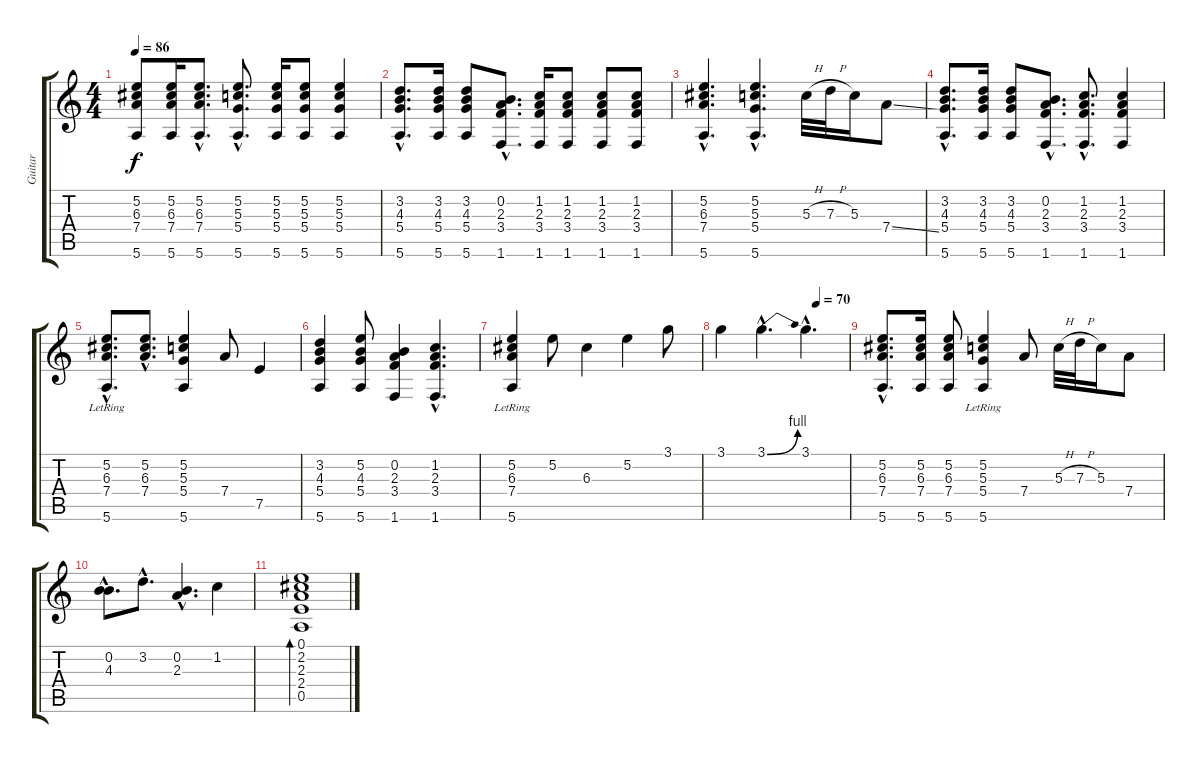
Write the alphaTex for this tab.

\track ("Guitar" "Guitar") {instrument electricguitarclean}
\staff {score tabs}
\tuning (E4 B3 G3 D3 A2 E2) {hide}
\ts (4 4)
\tempo 86
\clef g2
\ks c
(5.2 6.3 7.4 5.6).8{dy f} (5.2 6.3 7.4 5.6).16 (5.2{hac} 6.3{hac} 7.4{hac} 5.6{hac}).8{d} (5.2{hac} 5.3{hac} 5.4{hac} 5.6{hac}).8{d} (5.2 5.3 5.4 5.6).16 (5.2 5.3 5.4 5.6).8 (5.2 5.3 5.4 5.6).4 |
(3.2{hac} 4.3{hac} 5.4{hac} 5.6{hac}).8{d} (3.2 4.3 5.4 5.6).16 (3.2 4.3 5.4 5.6).8 (0.2{hac} 2.3{hac} 3.4{hac} 1.6{hac}).8{d} (1.2 2.3 3.4 1.6).16 (1.2 2.3 3.4 1.6).8 (1.2 2.3 3.4 1.6).8 (1.2 2.3 3.4 1.6).8 |
(5.2{hac} 6.3{hac} 7.4{hac} 5.6{hac}).4{d} (5.2{hac} 5.3{hac} 5.4{hac} 5.6{hac}).4{d} 5.3{h}.32 7.3{h}.32 5.3.16 7.4{ss}.8 |
(3.2{hac} 4.3{hac} 5.4{hac} 5.6{hac}).8{d} (3.2 4.3 5.4 5.6).16 (3.2 4.3 5.4 5.6).8 (0.2{hac} 2.3{hac} 3.4{hac} 1.6{hac}).8{d} (1.2{hac} 2.3{hac} 3.4{hac} 1.6{hac}).8{d} (1.2 2.3 3.4 1.6).4 |
(5.2{hac} 6.3{hac} 7.4{hac} 5.6{hac lr}).8{d} (5.2{hac} 6.3{hac} 7.4{hac}).8{d} (5.2 5.3 5.4 5.6).4 7.4.8 7.5.4 |
(3.2 4.3 5.4 5.6).4 (5.2 4.3 5.4 5.6).8 (0.2 2.3 3.4 1.6).4 (1.2{hac} 2.3{hac} 3.4{hac} 1.6{hac}).4{d} |
(5.2 6.3{lr} 7.4{lr} 5.6{lr}).4 5.2.8 6.3.4 5.2.4 3.1.8 |
\tempo (70 0.75)
3.1.4 3.1{be (bend 0 0 60 4) hac}.4{d} 3.1{hac}.4{d} |
(5.2{hac} 6.3{hac} 7.4{hac} 5.6{hac}).8{d} (5.2 6.3 7.4 5.6).16 (5.2 6.3 7.4 5.6).8 (5.2{lr} 5.3{lr} 5.4 5.6{lr}).4 7.4.8 5.3{h}.32 7.3{h}.32 5.3.16 7.4.8 |
(0.2{hac} 4.3{hac}).8{d} 3.2{hac}.8{d} (0.2{hac} 2.3{hac}).4{d} 1.2.4 |
(0.1 2.2 2.3 2.4 0.5).1{bd 240}
